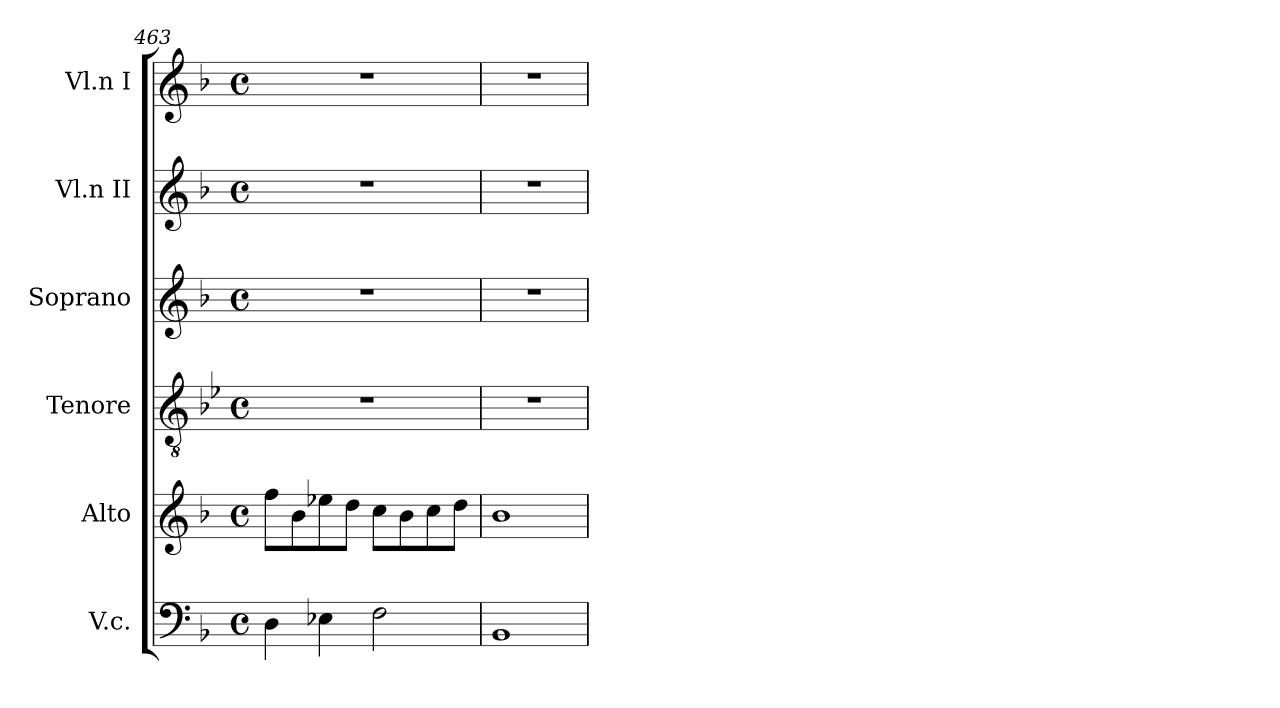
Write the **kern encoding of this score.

**kern	**kern	**kern	**kern	**kern	**kern
*part6	*part5	*part4	*part3	*part2	*part1
*staff6	*staff5	*staff4	*staff3	*staff2	*staff1
*I"V.c.	*I"Alto	*I"Tenore	*I"Soprano	*I"Vl.n II	*I"Vl.n I
*I'V.c.	*I'Alto	*I'Tenore	*I'Soprano	*I'Vl.n II	*I'Vl.n I
*clefF4	*clefG2	*clefGv2	*clefG2	*clefG2	*clefG2
*k[b-]	*k[b-]	*k[b-e-]	*k[b-]	*k[b-]	*k[b-]
*F:	*F:	*B-:	*F:	*F:	*F:
*M4/4	*M4/4	*M4/4	*M4/4	*M4/4	*M4/4
*met(c)	*met(c)	*met(c)	*met(c)	*met(c)	*met(c)
=463	=463	=463	=463	=463	=463
4D\	8ff\L	1r	1r	1r	1r
.	8b-\	.	.	.	.
4E-X\	8ee-X\	.	.	.	.
.	8dd\J	.	.	.	.
2F\	8cc\L	.	.	.	.
.	8b-\	.	.	.	.
.	8cc\	.	.	.	.
.	8dd\J	.	.	.	.
=464	=464	=464	=464	=464	=464
1BB-	1b-	1r	1r	1r	1r
=	=	=	=	=	=
*-	*-	*-	*-	*-	*-
